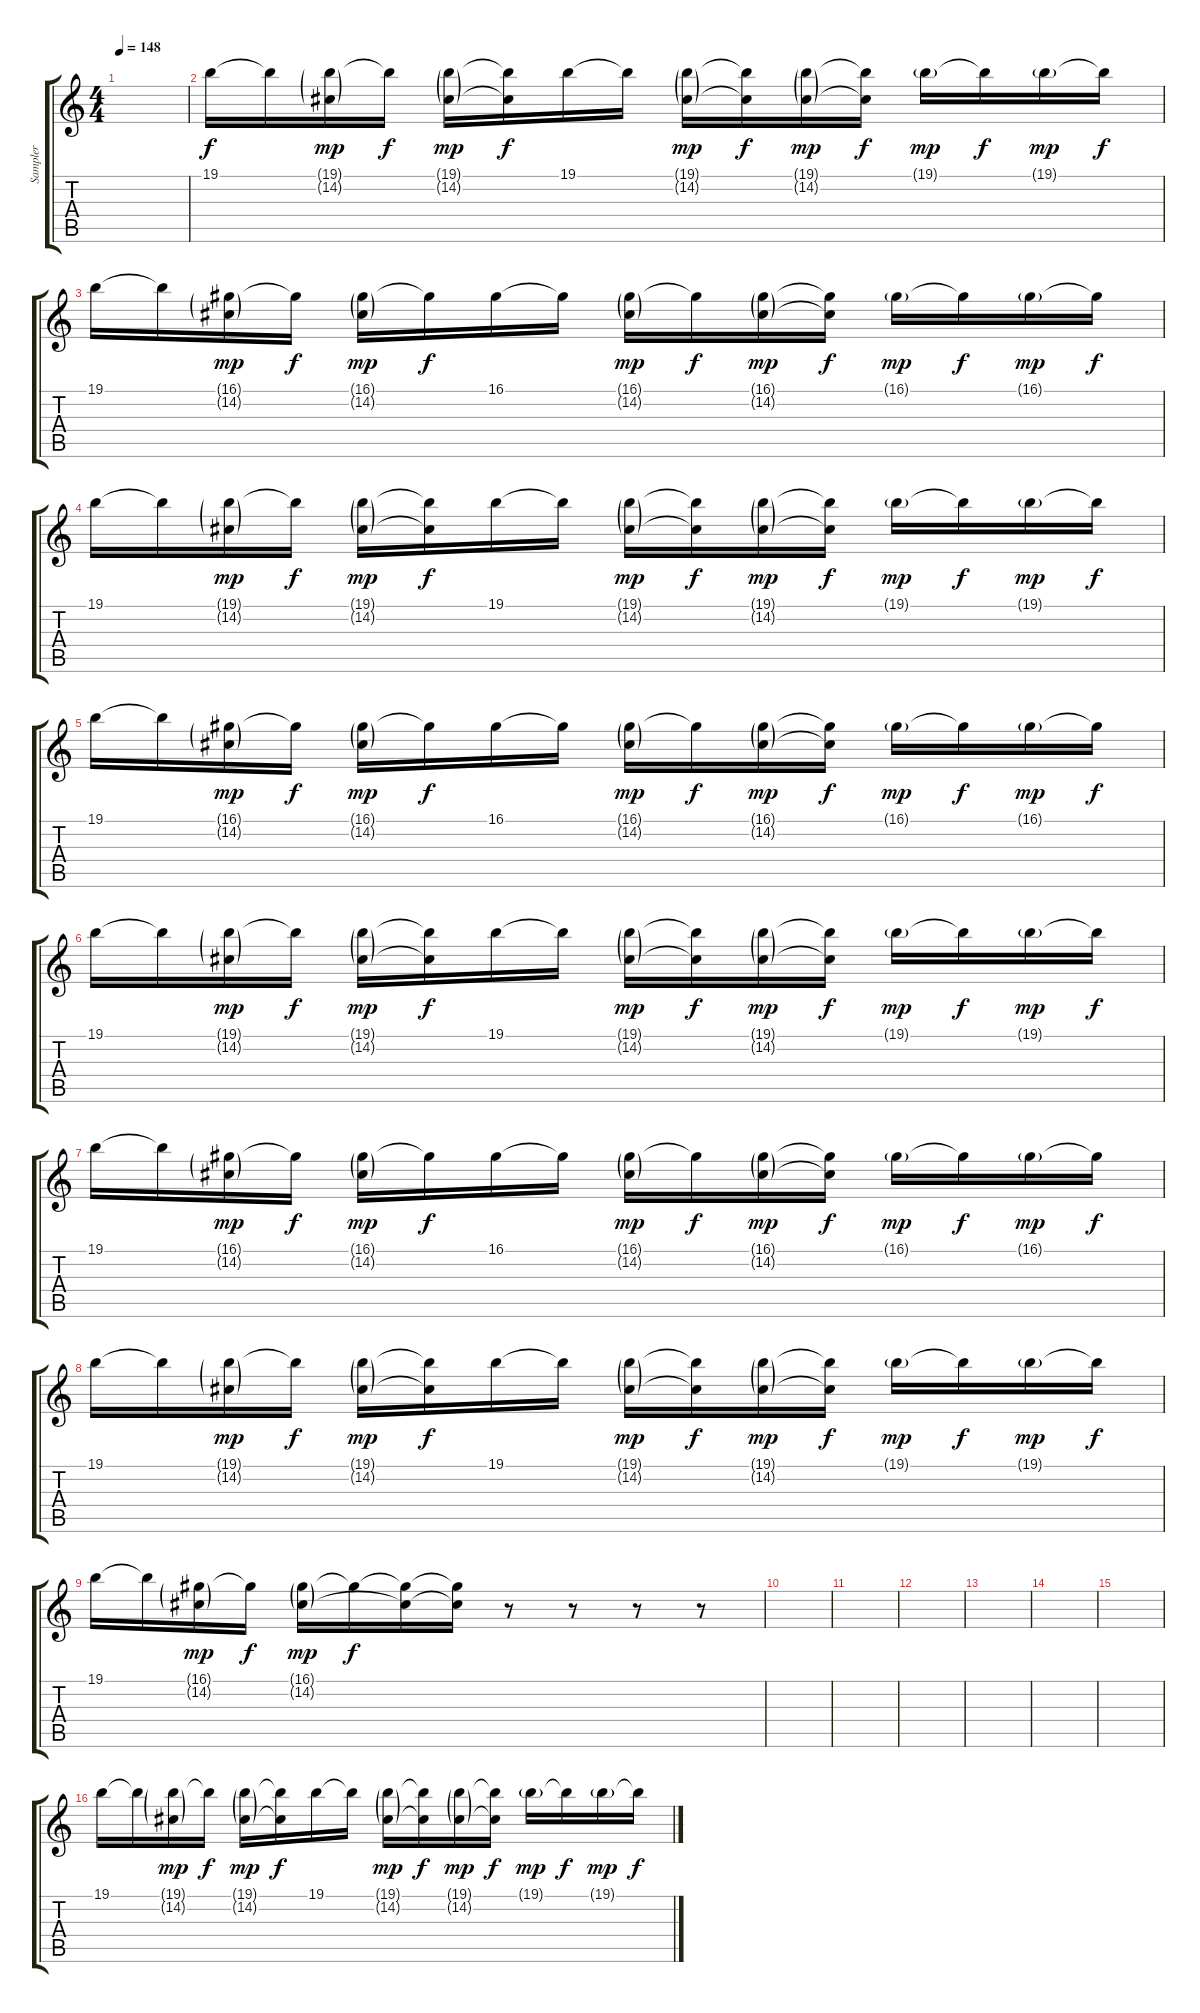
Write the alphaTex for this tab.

\track ("Sampler" "Sampler") {instrument agogo}
\staff {score tabs}
\tuning (E4 B3 G3 D3 A2 E2) {hide}
\ts (4 4)
\tempo 148
\clef g2
\ks c
|
19.1.16 19.1{t}.16 (19.1{g} 14.2{g}).16{dy mp} 19.1{t}.16{dy f} (19.1{g} 14.2{g}).16{dy mp} (19.1{t} 14.2{t}).16{dy f} 19.1.16 19.1{t}.16 (19.1{g} 14.2{g}).16{dy mp} (19.1{t} 14.2{t}).16{dy f} (19.1{g} 14.2{g}).16{dy mp} (19.1{t} 14.2{t}).16{dy f} 19.1{g}.16{dy mp} 19.1{t}.16{dy f} 19.1{g}.16{dy mp} 19.1{t}.16{dy f} |
19.1.16 19.1{t}.16 (16.1{g} 14.2{g}).16{dy mp} 16.1{t}.16{dy f} (16.1{g} 14.2{g}).16{dy mp} 16.1{t}.16{dy f} 16.1.16 16.1{t}.16 (16.1{g} 14.2{g}).16{dy mp} 16.1{t}.16{dy f} (16.1{g} 14.2{g}).16{dy mp} (16.1{t} 14.2{t}).16{dy f} 16.1{g}.16{dy mp} 16.1{t}.16{dy f} 16.1{g}.16{dy mp} 16.1{t}.16{dy f} |
19.1.16 19.1{t}.16 (19.1{g} 14.2{g}).16{dy mp} 19.1{t}.16{dy f} (19.1{g} 14.2{g}).16{dy mp} (19.1{t} 14.2{t}).16{dy f} 19.1.16 19.1{t}.16 (19.1{g} 14.2{g}).16{dy mp} (19.1{t} 14.2{t}).16{dy f} (19.1{g} 14.2{g}).16{dy mp} (19.1{t} 14.2{t}).16{dy f} 19.1{g}.16{dy mp} 19.1{t}.16{dy f} 19.1{g}.16{dy mp} 19.1{t}.16{dy f} |
19.1.16 19.1{t}.16 (16.1{g} 14.2{g}).16{dy mp} 16.1{t}.16{dy f} (16.1{g} 14.2{g}).16{dy mp} 16.1{t}.16{dy f} 16.1.16 16.1{t}.16 (16.1{g} 14.2{g}).16{dy mp} 16.1{t}.16{dy f} (16.1{g} 14.2{g}).16{dy mp} (16.1{t} 14.2{t}).16{dy f} 16.1{g}.16{dy mp} 16.1{t}.16{dy f} 16.1{g}.16{dy mp} 16.1{t}.16{dy f} |
19.1.16 19.1{t}.16 (19.1{g} 14.2{g}).16{dy mp} 19.1{t}.16{dy f} (19.1{g} 14.2{g}).16{dy mp} (19.1{t} 14.2{t}).16{dy f} 19.1.16 19.1{t}.16 (19.1{g} 14.2{g}).16{dy mp} (19.1{t} 14.2{t}).16{dy f} (19.1{g} 14.2{g}).16{dy mp} (19.1{t} 14.2{t}).16{dy f} 19.1{g}.16{dy mp} 19.1{t}.16{dy f} 19.1{g}.16{dy mp} 19.1{t}.16{dy f} |
19.1.16 19.1{t}.16 (16.1{g} 14.2{g}).16{dy mp} 16.1{t}.16{dy f} (16.1{g} 14.2{g}).16{dy mp} 16.1{t}.16{dy f} 16.1.16 16.1{t}.16 (16.1{g} 14.2{g}).16{dy mp} 16.1{t}.16{dy f} (16.1{g} 14.2{g}).16{dy mp} (16.1{t} 14.2{t}).16{dy f} 16.1{g}.16{dy mp} 16.1{t}.16{dy f} 16.1{g}.16{dy mp} 16.1{t}.16{dy f} |
19.1.16 19.1{t}.16 (19.1{g} 14.2{g}).16{dy mp} 19.1{t}.16{dy f} (19.1{g} 14.2{g}).16{dy mp} (19.1{t} 14.2{t}).16{dy f} 19.1.16 19.1{t}.16 (19.1{g} 14.2{g}).16{dy mp} (19.1{t} 14.2{t}).16{dy f} (19.1{g} 14.2{g}).16{dy mp} (19.1{t} 14.2{t}).16{dy f} 19.1{g}.16{dy mp} 19.1{t}.16{dy f} 19.1{g}.16{dy mp} 19.1{t}.16{dy f} |
19.1.16 19.1{t}.16 (16.1{g} 14.2{g}).16{dy mp} 16.1{t}.16{dy f} (16.1{g} 14.2{g}).16{dy mp} 16.1{t}.16{dy f} (16.1{t} 14.2{t}).16 (16.1{t} 14.2{t}).16 r.8 r.8 r.8 r.8 |
|
|
|
|
|
|
19.1.16 19.1{t}.16 (19.1{g} 14.2{g}).16{dy mp} 19.1{t}.16{dy f} (19.1{g} 14.2{g}).16{dy mp} (19.1{t} 14.2{t}).16{dy f} 19.1.16 19.1{t}.16 (19.1{g} 14.2{g}).16{dy mp} (19.1{t} 14.2{t}).16{dy f} (19.1{g} 14.2{g}).16{dy mp} (19.1{t} 14.2{t}).16{dy f} 19.1{g}.16{dy mp} 19.1{t}.16{dy f} 19.1{g}.16{dy mp} 19.1{t}.16{dy f}
